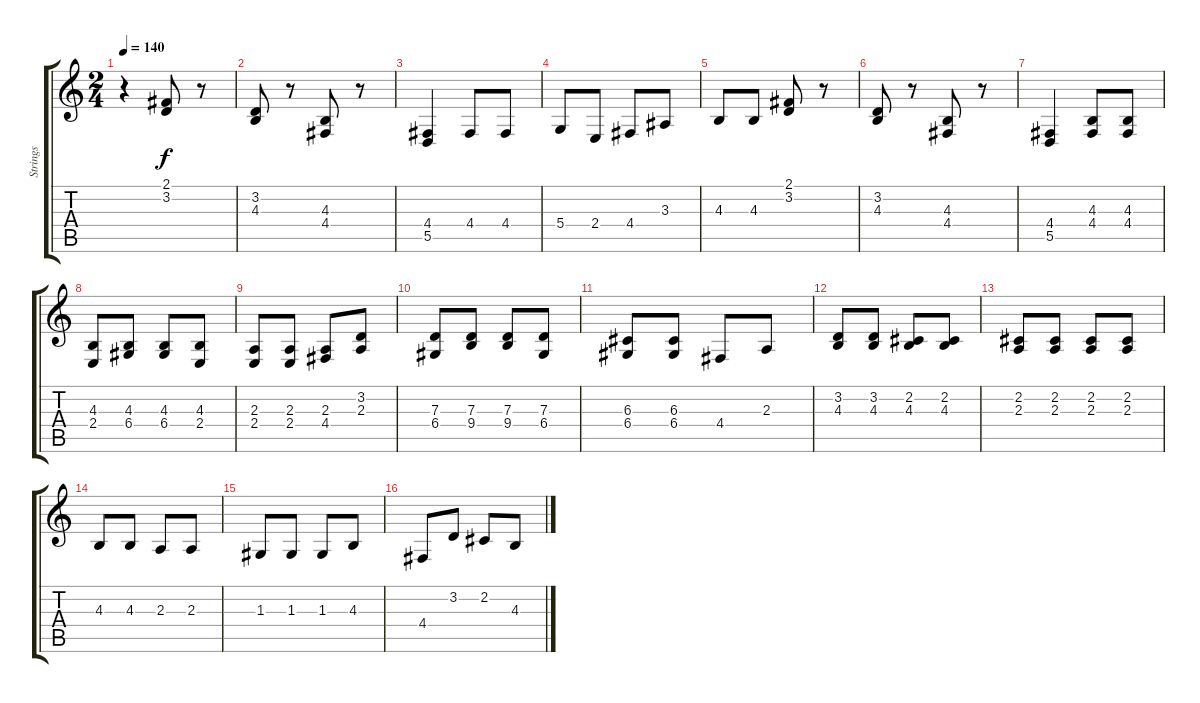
\track ("Strings" "Strings") {instrument stringensemble1}
\staff {score tabs}
\tuning (E4 B3 G3 D3 A2 E2) {hide}
\ts (2 4)
\tempo 140
\clef g2
\ks c
r.4{dy f instrument stringensemble1} (2.1 3.2).8 r.8 |
(3.2 4.3).8 r.8 (4.3 4.4).8 r.8 |
(4.4 5.5).4 4.4.8 4.4.8 |
5.4.8 2.4.8 4.4.8 3.3.8 |
4.3.8 4.3.8 (2.1 3.2).8 r.8 |
(3.2 4.3).8 r.8 (4.3 4.4).8 r.8 |
(4.4 5.5).4 (4.3 4.4).8 (4.3 4.4).8 |
(4.3 2.4).8 (4.3 6.4).8 (4.3 6.4).8 (4.3 2.4).8 |
(2.3 2.4).8 (2.3 2.4).8 (2.3 4.4).8 (3.2 2.3).8 |
(7.3 6.4).8 (7.3 9.4).8 (7.3 9.4).8 (7.3 6.4).8 |
(6.3 6.4).8 (6.3 6.4).8 4.4.8 2.3.8 |
(3.2 4.3).8 (3.2 4.3).8 (2.2 4.3).8 (2.2 4.3).8 |
(2.2 2.3).8 (2.2 2.3).8 (2.2 2.3).8 (2.2 2.3).8 |
4.3.8 4.3.8 2.3.8 2.3.8 |
1.3.8 1.3.8 1.3.8 4.3.8 |
4.4.8 3.2.8 2.2.8 4.3.8
